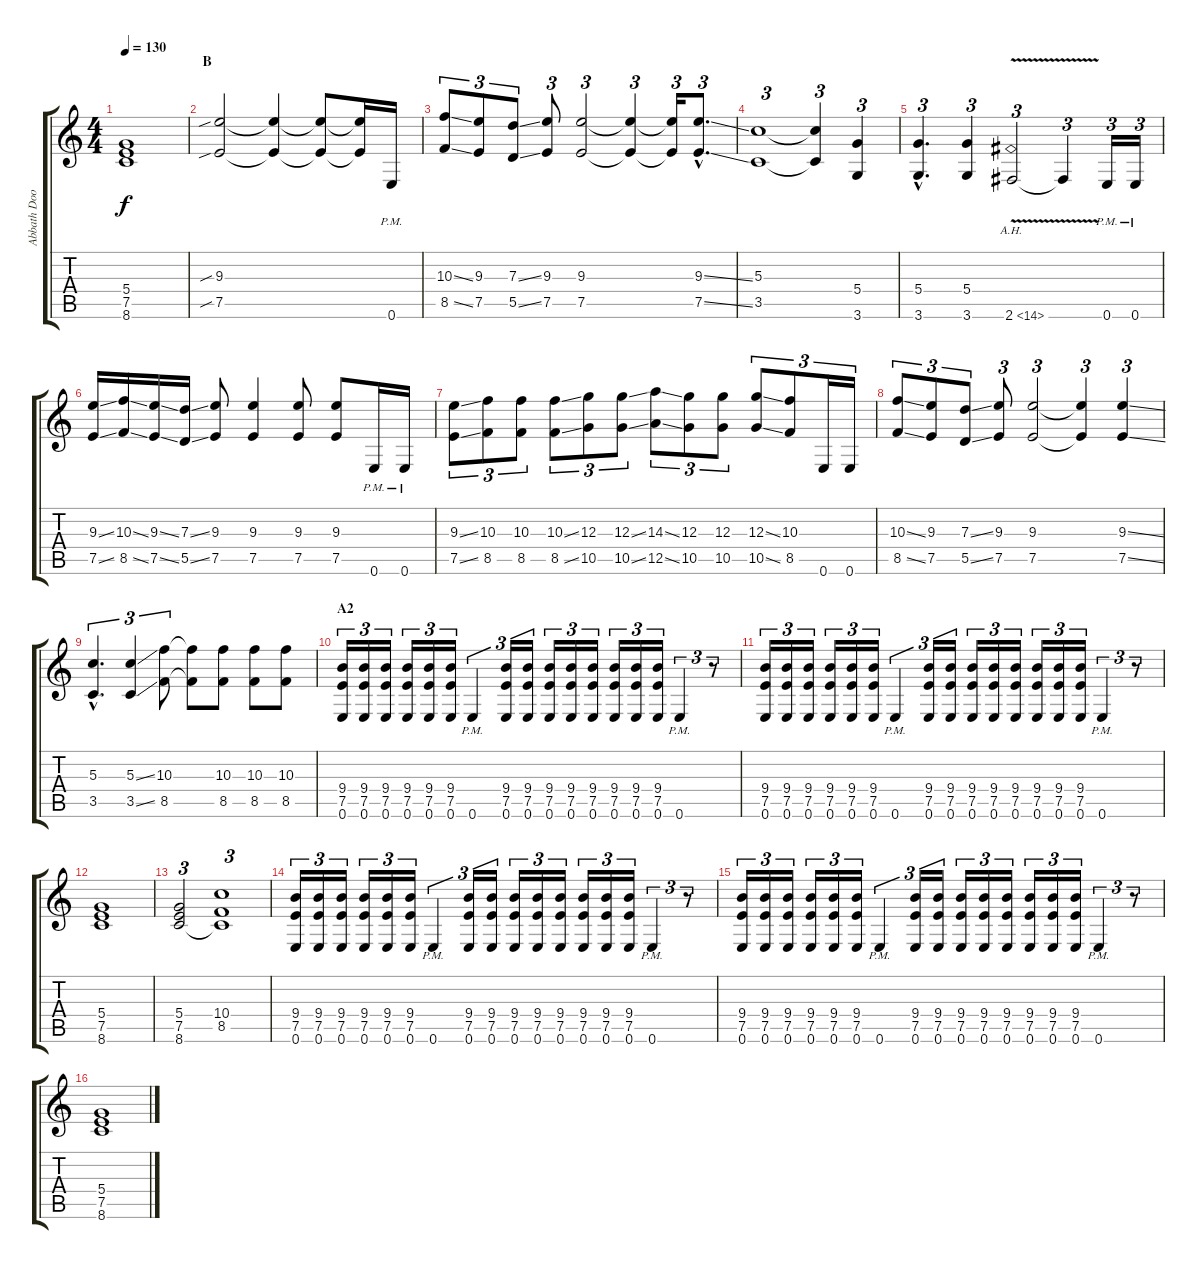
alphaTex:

\track ("Abbath Doom Occulta (Guitar)" "Abbath Doo") {instrument distortionguitar}
\staff {score tabs}
\tuning (E4 B3 G3 D3 A2 E2) {hide}
\ts (4 4)
\tempo 130
\clef g2
\ks c
(5.4 7.5 8.6).1{dy f} |
\section ("" "B")
(9.3{sib} 7.5{sib}).2 (9.3{t} 7.5{t}).4 (9.3{t} 7.5{t}).8 (9.3{t} 7.5{t}).16 0.6{pm}.16 |
(10.3{ss} 8.5{ss}).8{tu (3 2)} (9.3 7.5).8{tu (3 2)} (7.3{ss} 5.5{ss}).8{tu (3 2)} (9.3 7.5).8{tu (3 2)} (9.3 7.5).2{tu (3 2)} (9.3{t} 7.5{t}).4{tu (3 2)} (9.3{t} 7.5{t}).16{tu (3 2)} (9.3{ss hac} 7.5{ss hac}).8{d tu (3 2)} |
(5.3 3.5).1{tu (3 2)} (5.3{t} 3.5{t}).4{tu (3 2)} (5.4 3.6).4{tu (3 2)} |
(5.4{hac} 3.6{hac}).4{d tu (3 2)} (5.4 3.6).4{tu (3 2)} 2.6{ah 12 v}.2{tu (3 2) instrument guitarharmonics} 2.6{t}.4{tu (3 2)} 0.6{pm}.16{tu (3 2) instrument distortionguitar} 0.6{pm}.16{tu (3 2)} |
(9.3{ss} 7.5{ss}).16 (10.3{ss} 8.5{ss}).16 (9.3{ss} 7.5{ss}).16 (7.3{ss} 5.5{ss}).16 (9.3 7.5).8 (9.3 7.5).4 (9.3 7.5).8 (9.3 7.5).8 0.6{pm}.16 0.6{pm}.16 |
(9.3{ss} 7.5{ss}).8{tu (3 2)} (10.3 8.5).8{tu (3 2)} (10.3 8.5).8{tu (3 2)} (10.3{ss} 8.5{ss}).8{tu (3 2)} (12.3 10.5).8{tu (3 2)} (12.3{ss} 10.5{ss}).8{tu (3 2)} (14.3{ss} 12.5{ss}).8{tu (3 2)} (12.3 10.5).8{tu (3 2)} (12.3 10.5).8{tu (3 2)} (12.3{ss} 10.5{ss}).8{tu (3 2)} (10.3 8.5).8{tu (3 2)} 0.6.16{tu (3 2)} 0.6.16{tu (3 2)} |
(10.3{ss} 8.5{ss}).8{tu (3 2)} (9.3 7.5).8{tu (3 2)} (7.3{ss} 5.5{ss}).8{tu (3 2)} (9.3 7.5).8{tu (3 2)} (9.3 7.5).2{tu (3 2)} (9.3{t} 7.5{t}).4{tu (3 2)} (9.3{ss} 7.5{ss}).4{tu (3 2)} |
(5.3{hac} 3.5{hac}).4{d tu (3 2)} (5.3{ss} 3.5{ss}).4{tu (3 2)} (10.3 8.5).8{tu (3 2)} (10.3{t} 8.5{t}).8 (10.3 8.5).8 (10.3 8.5).8 (10.3 8.5).8 |
\section ("" "A2")
(9.4 7.5 0.6).16{tu (3 2)} (9.4 7.5 0.6).16{tu (3 2)} (9.4 7.5 0.6).16{tu (3 2)} (9.4 7.5 0.6).16{tu (3 2)} (9.4 7.5 0.6).16{tu (3 2)} (9.4 7.5 0.6).16{tu (3 2)} 0.6{pm}.4{tu (3 2)} (9.4 7.5 0.6).16{tu (3 2)} (9.4 7.5 0.6).16{tu (3 2)} (9.4 7.5 0.6).16{tu (3 2)} (9.4 7.5 0.6).16{tu (3 2)} (9.4 7.5 0.6).16{tu (3 2)} (9.4 7.5 0.6).16{tu (3 2)} (9.4 7.5 0.6).16{tu (3 2)} (9.4 7.5 0.6).16{tu (3 2)} 0.6{pm}.4{tu (3 2)} r.8{tu (3 2)} |
(9.4 7.5 0.6).16{tu (3 2)} (9.4 7.5 0.6).16{tu (3 2)} (9.4 7.5 0.6).16{tu (3 2)} (9.4 7.5 0.6).16{tu (3 2)} (9.4 7.5 0.6).16{tu (3 2)} (9.4 7.5 0.6).16{tu (3 2)} 0.6{pm}.4{tu (3 2)} (9.4 7.5 0.6).16{tu (3 2)} (9.4 7.5 0.6).16{tu (3 2)} (9.4 7.5 0.6).16{tu (3 2)} (9.4 7.5 0.6).16{tu (3 2)} (9.4 7.5 0.6).16{tu (3 2)} (9.4 7.5 0.6).16{tu (3 2)} (9.4 7.5 0.6).16{tu (3 2)} (9.4 7.5 0.6).16{tu (3 2)} 0.6{pm}.4{tu (3 2)} r.8{tu (3 2)} |
(5.4 7.5 8.6).1 |
(5.4 7.5 8.6).2{tu (3 2)} (10.4 8.5 8.6{t}).1{tu (3 2)} |
(9.4 7.5 0.6).16{tu (3 2)} (9.4 7.5 0.6).16{tu (3 2)} (9.4 7.5 0.6).16{tu (3 2)} (9.4 7.5 0.6).16{tu (3 2)} (9.4 7.5 0.6).16{tu (3 2)} (9.4 7.5 0.6).16{tu (3 2)} 0.6{pm}.4{tu (3 2)} (9.4 7.5 0.6).16{tu (3 2)} (9.4 7.5 0.6).16{tu (3 2)} (9.4 7.5 0.6).16{tu (3 2)} (9.4 7.5 0.6).16{tu (3 2)} (9.4 7.5 0.6).16{tu (3 2)} (9.4 7.5 0.6).16{tu (3 2)} (9.4 7.5 0.6).16{tu (3 2)} (9.4 7.5 0.6).16{tu (3 2)} 0.6{pm}.4{tu (3 2)} r.8{tu (3 2)} |
(9.4 7.5 0.6).16{tu (3 2)} (9.4 7.5 0.6).16{tu (3 2)} (9.4 7.5 0.6).16{tu (3 2)} (9.4 7.5 0.6).16{tu (3 2)} (9.4 7.5 0.6).16{tu (3 2)} (9.4 7.5 0.6).16{tu (3 2)} 0.6{pm}.4{tu (3 2)} (9.4 7.5 0.6).16{tu (3 2)} (9.4 7.5 0.6).16{tu (3 2)} (9.4 7.5 0.6).16{tu (3 2)} (9.4 7.5 0.6).16{tu (3 2)} (9.4 7.5 0.6).16{tu (3 2)} (9.4 7.5 0.6).16{tu (3 2)} (9.4 7.5 0.6).16{tu (3 2)} (9.4 7.5 0.6).16{tu (3 2)} 0.6{pm}.4{tu (3 2)} r.8{tu (3 2)} |
(5.4 7.5 8.6).1
